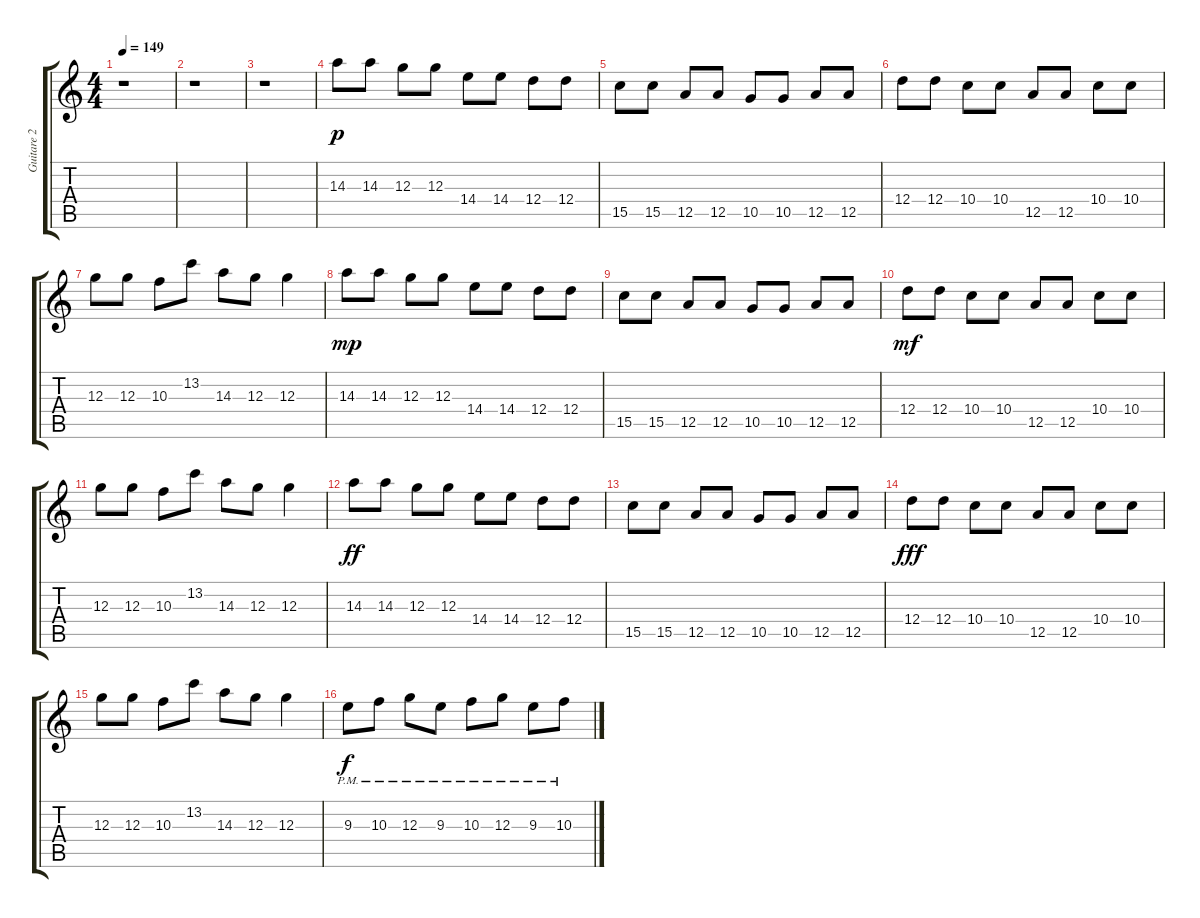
\track ("Guitare 2" "Guitare 2") {instrument electricguitarjazz}
\staff {score tabs}
\tuning (E4 B3 G3 D3 A2 E2) {hide}
\ts (4 4)
\tempo 149
\clef g2
\ks c
r.1{dy f} |
r.1 |
r.1 |
14.3.8{dy p instrument electricguitarmuted} 14.3.8 12.3.8 12.3.8 14.4.8 14.4.8 12.4.8 12.4.8 |
15.5.8 15.5.8 12.5.8 12.5.8 10.5.8 10.5.8 12.5.8 12.5.8 |
12.4.8 12.4.8 10.4.8 10.4.8 12.5.8 12.5.8 10.4.8 10.4.8 |
12.3.8 12.3.8 10.3.8 13.2.8 14.3.8 12.3.8 12.3.4 |
14.3.8{dy mp} 14.3.8 12.3.8 12.3.8 14.4.8 14.4.8 12.4.8 12.4.8 |
15.5.8 15.5.8 12.5.8 12.5.8 10.5.8 10.5.8 12.5.8 12.5.8 |
12.4.8{dy mf} 12.4.8 10.4.8 10.4.8 12.5.8 12.5.8 10.4.8 10.4.8 |
12.3.8 12.3.8 10.3.8 13.2.8 14.3.8 12.3.8 12.3.4 |
14.3.8{dy ff} 14.3.8 12.3.8 12.3.8 14.4.8 14.4.8 12.4.8 12.4.8 |
15.5.8 15.5.8 12.5.8 12.5.8 10.5.8 10.5.8 12.5.8 12.5.8 |
12.4.8{dy fff} 12.4.8 10.4.8 10.4.8 12.5.8 12.5.8 10.4.8 10.4.8 |
12.3.8 12.3.8 10.3.8 13.2.8 14.3.8 12.3.8 12.3.4 |
9.3{pm}.8{dy f} 10.3{pm}.8 12.3{pm}.8 9.3{pm}.8 10.3{pm}.8 12.3{pm}.8 9.3{pm}.8 10.3{pm}.8
